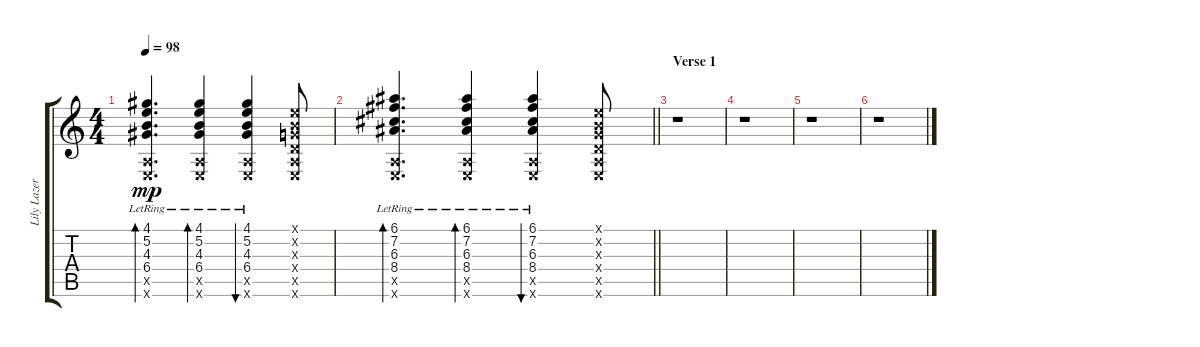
\track ("Lily Lazer (Guitar)" "Lily Lazer") {instrument acousticguitarsteel}
\staff {score tabs}
\tuning (E4 B3 G3 D3 A2 E2) {hide}
\ts (4 4)
\tempo 98
\clef g2
\ks c
(4.1{lr} 5.2{lr} 4.3{lr} 6.4{lr} 0.5{x} 0.6{x}).4{d bd 60 dy mp} (4.1{lr} 5.2{lr} 4.3{lr} 6.4{lr} 0.5{x} 0.6{x}).4{bd 60} (4.1{lr} 5.2{lr} 4.3{lr} 6.4{lr} 0.5{x} 0.6{x}).4{bu 60} (0.1{x} 0.2{x} 0.3{x} 0.4{x} 0.5{x} 0.6{x}).8 |
\barLineRight lightlight
(6.1{lr} 7.2{lr} 6.3{lr} 8.4{lr} 0.5{x} 0.6{x}).4{d bd 60} (6.1{lr} 7.2{lr} 6.3{lr} 8.4{lr} 0.5{x} 0.6{x}).4{bd 60} (6.1{lr} 7.2{lr} 6.3{lr} 8.4{lr} 0.5{x} 0.6{x}).4{bu 60} (0.1{x} 0.2{x} 0.3{x} 0.4{x} 0.5{x} 0.6{x}).8 |
\section ("" "Verse 1")
r.1 |
r.1 |
r.1 |
r.1
